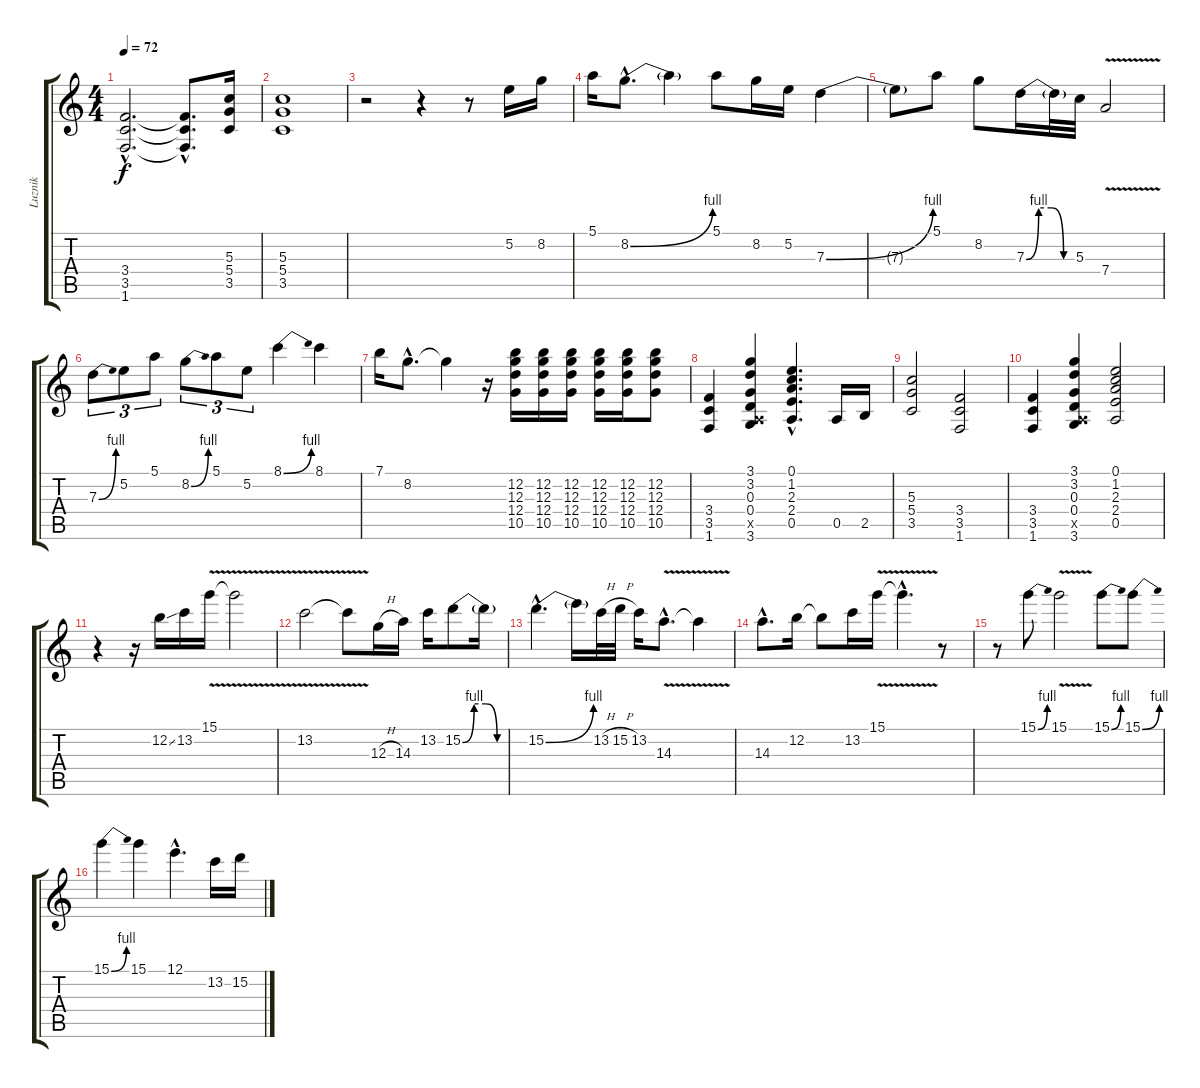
\track ("Luznik" "Luznik") {instrument overdrivenguitar}
\staff {score tabs}
\tuning (E4 B3 G3 D3 A2 E2) {hide}
\ts (4 4)
\tempo 72
\clef g2
\ks c
(3.4{hac} 3.5{hac} 1.6{hac}).2{d dy f} (3.4{hac t} 3.5{hac t} 1.6{hac t}).8{d} (5.3 5.4 3.5).16 |
(5.3 5.4 3.5).1 |
r.2 r.4 r.8 5.2.16 8.2.16 |
5.1.16 8.2{be (bend 0 0 60 4) hac}.8{d} 8.2{t}.4 5.1.8 8.2.16 5.2.16 7.3{be (bend 0 0 60 4)}.4 |
7.3{t}.8 5.1.8 8.2.8 7.3{be (custom 0 0 15 4 30 4 45 0 60 0)}.16 7.3{t}.32 5.3.32 7.4{v}.2 |
7.3{be (bend 0 0 60 4)}.8{tu (3 2)} 5.2.8{tu (3 2)} 5.1.8{tu (3 2)} 8.2{be (bend 0 0 60 4)}.8{tu (3 2)} 5.1.8{tu (3 2)} 5.2.8{tu (3 2)} 8.1{be (bend 0 0 60 4)}.4 8.1.4 |
7.1.16 8.2{hac}.8{d} 8.2{t}.4 r.16 (12.2 12.3 12.4 10.5).16 (12.2 12.3 12.4 10.5).16 (12.2 12.3 12.4 10.5).16 (12.2 12.3 12.4 10.5).16 (12.2 12.3 12.4 10.5).16 (12.2 12.3 12.4 10.5).8 |
(3.4 3.5 1.6).4 (3.1 3.2 0.3 0.4 0.5{x} 3.6).4 (0.1{hac} 1.2{hac} 2.3{hac} 2.4{hac} 0.5{hac}).4{d} 0.5.16 2.5.16 |
(5.3 5.4 3.5).2 (3.4 3.5 1.6).2 |
(3.4 3.5 1.6).4 (3.1 3.2 0.3 0.4 0.5{x} 3.6).4 (0.1 1.2 2.3 2.4 0.5).2 |
r.4 r.16 12.2{ss}.16 13.2.16 15.1{v}.16 15.1{t}.2 |
13.2{v}.2 13.2{t}.8 12.3{h}.16 14.3.16 13.2.16 15.2{be (custom 0 0 15 4 30 4 45 0 60 0)}.8 15.2{t}.16 |
15.2{be (bend 0 0 60 4) hac}.4{d} 15.2{t}.16 13.2{h}.32 15.2{h}.32 13.2.16 14.3{v hac}.8{d} 14.3{t}.4 |
14.3{hac}.8{d} 12.2.16 12.2{t}.8 13.2.16 15.1{v}.16 15.1{hac t}.4{d} r.8 |
r.8 15.1{be (bend 0 0 60 4)}.8 15.1{v}.2 15.1{be (bend 0 0 60 4)}.8 15.1{be (bend 0 0 60 4)}.8 |
15.1{be (bend 0 0 60 4)}.4 15.1.4 12.1{hac}.4{d} 13.2.16 15.2.16
